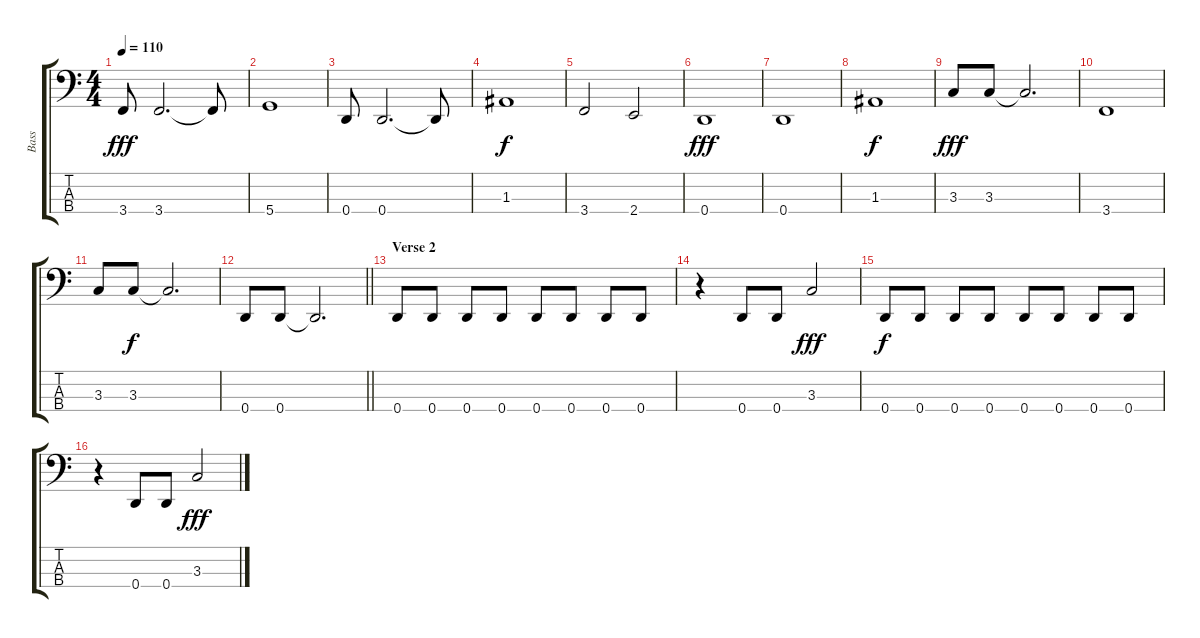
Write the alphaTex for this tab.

\track ("Bass" "Bass") {instrument electricbassfinger}
\staff {score tabs}
\tuning (G2 D2 A1 D1) {hide}
\ts (4 4)
\tempo 110
\clef f4
\ks c
3.4.8{dy fff} 3.4.2{d} 3.4{t}.8 |
5.4.1 |
0.4.8 0.4.2{d} 0.4{t}.8 |
1.3.1{dy f} |
3.4.2 2.4.2 |
0.4.1{dy fff} |
0.4.1 |
1.3.1{dy f} |
3.3.8{dy fff} 3.3.8 3.3{t}.2{d} |
3.4.1 |
3.3.8 3.3.8{dy f} 3.3{t}.2{d} |
\barLineRight lightlight
0.4.8 0.4.8 0.4{t}.2{d} |
\section ("" "Verse 2")
0.4.8 0.4.8 0.4.8 0.4.8 0.4.8 0.4.8 0.4.8 0.4.8 |
r.4 0.4.8 0.4.8 3.3.2{dy fff} |
0.4.8{dy f} 0.4.8 0.4.8 0.4.8 0.4.8 0.4.8 0.4.8 0.4.8 |
r.4 0.4.8 0.4.8 3.3.2{dy fff}
